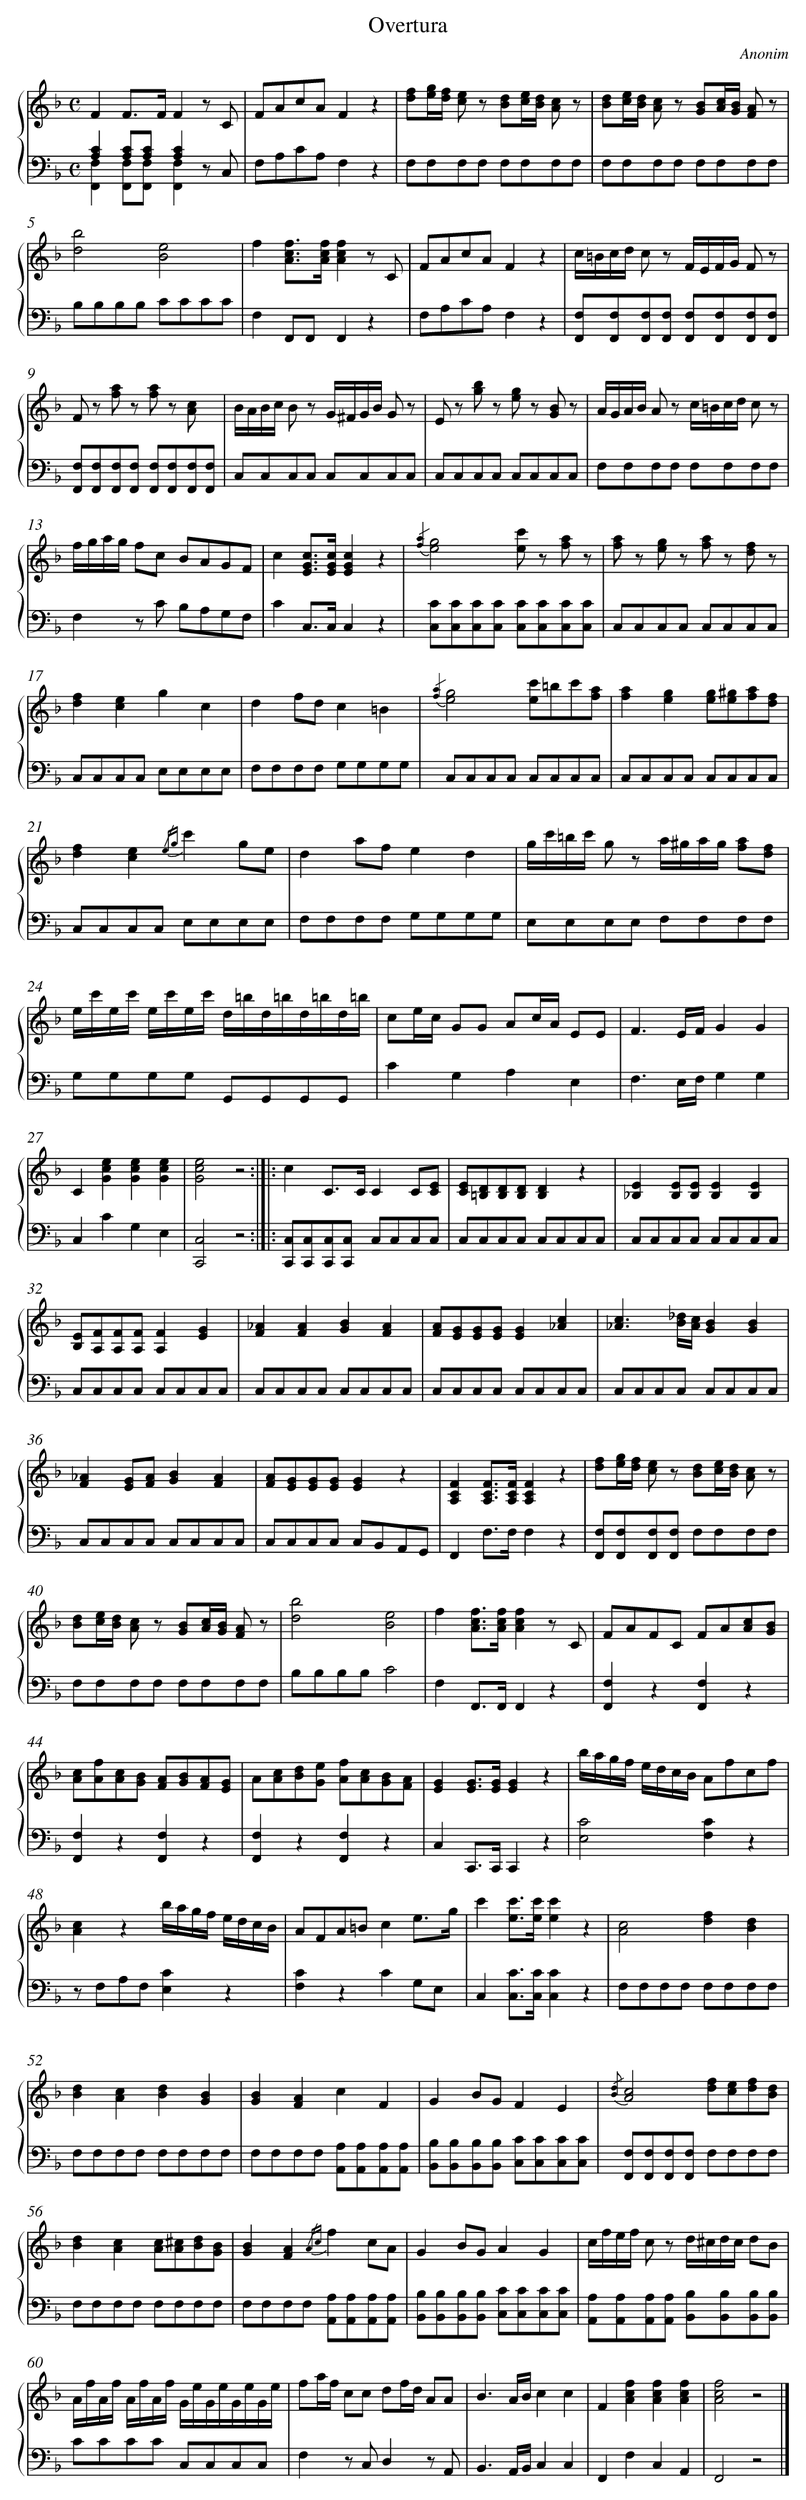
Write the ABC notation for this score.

X:1
T: Overtura
C: Anonim
L: 1/8
M: C
%%staves {1 2}
V: 1 clef=treble
V: 2 clef=bass
K: F
[V:1] F2F>FF2z C |
[V:2] [C2A,2][CA,][CA,][C2A,2]z C, & [F,2F,,2][F,F,,][F,F,,][F,2F,,2]x2 |
[V:1] FAcAF2z2 |
[V:2] F,A,CA,F,2z2 |
[V:1] [fd][g/e/][f/d/] [ec] z [dB][e/c/][d/B/] [cA] z |
[V:2] F,F,F,F, F,F,F,F, |
[V:1] [dB][e/c/][d/B/] [cA] z [BG][c/A/][B/G/] [AF] z |
[V:2] F,F,F,F, F,F,F,F, |
[V:1] [b4d4][e4B4] |
[V:2] B,B,B,B, CCCC |
[V:1] f2[fcA]>[fcA][f2c2A2]z C |
[V:2] F,2F,,F,,F,,2z2 |
[V:1] FAcAF2z2 |
[V:2] F,A,CA,F,2z2 |
[V:1] c/=B/c/d/ c z F/E/F/G/ F z |
[V:2] [F,F,,][F,F,,][F,F,,][F,F,,] [F,F,,][F,F,,][F,F,,][F,F,,] |
[V:1] F z [af] z [af] z [cA] x |
[V:2] [F,F,,][F,F,,][F,F,,][F,F,,] [F,F,,][F,F,,][F,F,,][F,F,,] |
[V:1] B/A/B/c/ B z G/^F/G/B/ G z |
[V:2] C,C,C,C, C,C,C,C, |
[V:1] E z [bg] z [ge] z [BG] z |
[V:2] C,C,C,C, C,C,C,C, |
[V:1] A/G/A/B/ A z c/=B/c/d/ c z |
[V:2] F,F,F,F, F,F,F,F, |
[V:1] f/g/a/g/ fc BAGF |
[V:2] F,2z C B,A,G,F, |
[V:1] c2[cGE]>[cGE][c2G2E2]z2 |
[V:2] C2C,>C,C,2z2 |
[V:1] {/[a2f2]}[g4e4][c'e] z [af] z |
[V:2] [CC,][CC,][CC,][CC,] [CC,][CC,][CC,][CC,] |
[V:1] [af] z [ge] z [af] z [fd] z |
[V:2] C,C,C,C, C,C,C,C, |
[V:1] [f2d2][e2c2]g2c2 |
[V:2] C,C,C,C, E,E,E,E, |
[V:1] d2fdc2=B2 |
[V:2] F,F,F,F, G,G,G,G, |
[V:1] {/[a2f2]}[g4e4][c'e]=bc'[af] |
[V:2] C,C,C,C, C,C,C,C, |
[V:1] [a2f2][g2e2][ge][^ge][af][fd] |
[V:2] C,C,C,C, C,C,C,C, |
[V:1] [f2d2][e2c2]{/eg}c'2ge |
[V:2] C,C,C,C, E,E,E,E, |
[V:1] d2afe2d2 |
[V:2] F,F,F,F, G,G,G,G, |
[V:1] g/c'/=b/c'/ g z a/^g/a/g/ [af][fd] |
[V:2] E,E,E,E, F,F,F,F, |
[V:1] e/c'/e/c'/ e/c'/e/c'/ d/=b/d/=b/d/=b/d/=b/ |
[V:2] G,G,G,G, G,,G,,G,,G,, |
[V:1] ce/c/ GG Ac/A/ EE |
[V:2] C2G,2A,2E,2 |
[V:1] F3E/F/G2G2 |
[V:2] F,3E,/F,/G,2G,2 |
[V:1] C2[e2c2G2][e2c2G2][e2c2G2] |
[V:2] C,2C2G,2E,2 |
[V:1] [e4c4G4]z4 :|]|:
[V:2] [C,4C,,4]z4 :|]|:
[V:1] c2C>CC2C[EC] |
[V:2] [C,C,,][C,C,,][C,C,,][C,C,,] C,C,C,C, |
[V:1] [EC][D=B,][DB,][DB,][D2B,2]z2 |
[V:2] C,C,C,C, C,C,C,C, |
[V:1] [E2_B,2][EB,][EB,][E2B,2][E2B,2] |
[V:2] C,C,C,C, C,C,C,C, |
[V:1] [EB,][FA,][FA,][FA,][F2A,2][G2E2] |
[V:2] C,C,C,C, C,C,C,C, |
[V:1] [_A2F2][A2F2][B2G2][A2F2] |
[V:2] C,C,C,C, C,C,C,C, |
[V:1] [AF][GE][GE][GE][G2E2][c2_A2] |
[V:2] C,C,C,C, C,C,C,C, |
[V:1] [c3_A3][_d/B/][c/A/][B2G2][B2G2] |
[V:2] C,C,C,C, C,C,C,C, |
[V:1] [_A2F2][GE][AF][B2G2][A2F2] |
[V:2] C,C,C,C, C,C,C,C, |
[V:1] [AF][GE][GE][GE][G2E2]z2 |
[V:2] C,C,C,C, C,B,,A,,G,, |
[V:1] [F2C2A,2][FCA,]>[FCA,][F2C2A,2]z2 |
[V:2] F,,2F,>F,F,2z2 |
[V:1] [fd][g/e/][f/d/] [ec] z [dB][e/c/][d/B/] [cA] z |
[V:2] [F,F,,][F,F,,][F,F,,][F,F,,] F,F,F,F, |
[V:1] [dB][e/c/][d/B/] [cA] z [BG][c/A/][B/G/] [AF] z |
[V:2] F,F,F,F, F,F,F,F, |
[V:1] [b4d4][e4B4] |
[V:2] B,B,B,B,C4 |
[V:1] f2[fcA]>[fcA][f2c2A2]z C |
[V:2] F,2F,,>F,,F,,2z2 |
[V:1] FAFC FA[cA][BG] |
[V:2] [F,2F,,2]z2[F,2F,,2]z2 |
[V:1] [cA][fA][cA][BG] [AF][BG][AF][GE] |
[V:2] [F,2F,,2]z2[F,2F,,2]z2 |
[V:1] A[cA][dB][eG] [fA][cA][BG][AF] |
[V:2] [F,2F,,2]z2[F,2F,,2]z2 |
[V:1] [G2E2][GE]>[GE][G2E2]z2 |
[V:2] C,2C,,>C,,C,,2z2 |
[V:1] b/a/g/f/ e/d/c/B/ Afcf |
[V:2] [C4E,4][C2F,2]z2 |
[V:1] [c2A2]z2b/a/g/f/ e/d/c/B/ |
[V:2] z F,A,F,[C2E,2]z2 |
[V:1] AFA=Bc2e3/g/ |
[V:2] [C2F,2]z2C2G,E, |
[V:1] c'2[c'e]>[c'e][c'2e2]z2 |
[V:2] C,2[CC,]>[CC,][C2C,2]z2 |
[V:1] [c4A4][f2d2][d2B2] |
[V:2] F,F,F,F, F,F,F,F, |
[V:1] [d2B2][c2A2][d2B2][B2G2] |
[V:2] F,F,F,F, F,F,F,F, |
[V:1] [B2G2][A2F2]c2F2 |
[V:2] F,F,F,F, [A,A,,][A,A,,][A,A,,][A,A,,] |
[V:1] G2BGF2E2 |
[V:2] [B,B,,][B,B,,][B,B,,][B,B,,] [CC,][CC,][CC,][CC,] |
[V:1] {/[dB]}[c4A4][fd][ec][fd][dB] |
[V:2] [F,F,,][F,F,,][F,F,,][F,F,,] F,F,F,F, |
[V:1] [d2B2][c2A2][cA][^cA][dB][BG] |
[V:2] F,F,F,F, F,F,F,F, |
[V:1] [B2G2][A2F2]{/Ac}f2cA |
[V:2] F,F,F,F, [A,A,,][A,A,,][A,A,,][A,A,,] |
[V:1] G2BGA2G2 |
[V:2] [B,B,,][B,B,,][B,B,,][B,B,,] [CC,][CC,][CC,][CC,] |
[V:1] c/f/e/f/ c z d/^c/d/c/ dB |
[V:2] [A,A,,][A,A,,][A,A,,][A,A,,] [B,B,,][B,B,,][B,B,,][B,B,,] |
[V:1] A/f/A/f/ A/f/A/f/ G/e/G/e/G/e/G/e/ |
[V:2] CCCC C,C,C,C, |
[V:1] fa/f/ cc df/d/ AA |
[V:2] F,2z C,D,2z A,, |
[V:1] B3A/B/c2c2 |
[V:2] B,,3A,,/B,,/C,2C,2 |
[V:1] F2[f2c2A2][f2c2A2][f2c2A2] |
[V:2] F,,2F,2C,2A,,2 |
[V:1] [f4c4A4]z4 |]
[V:2] F,,4z4 |]
